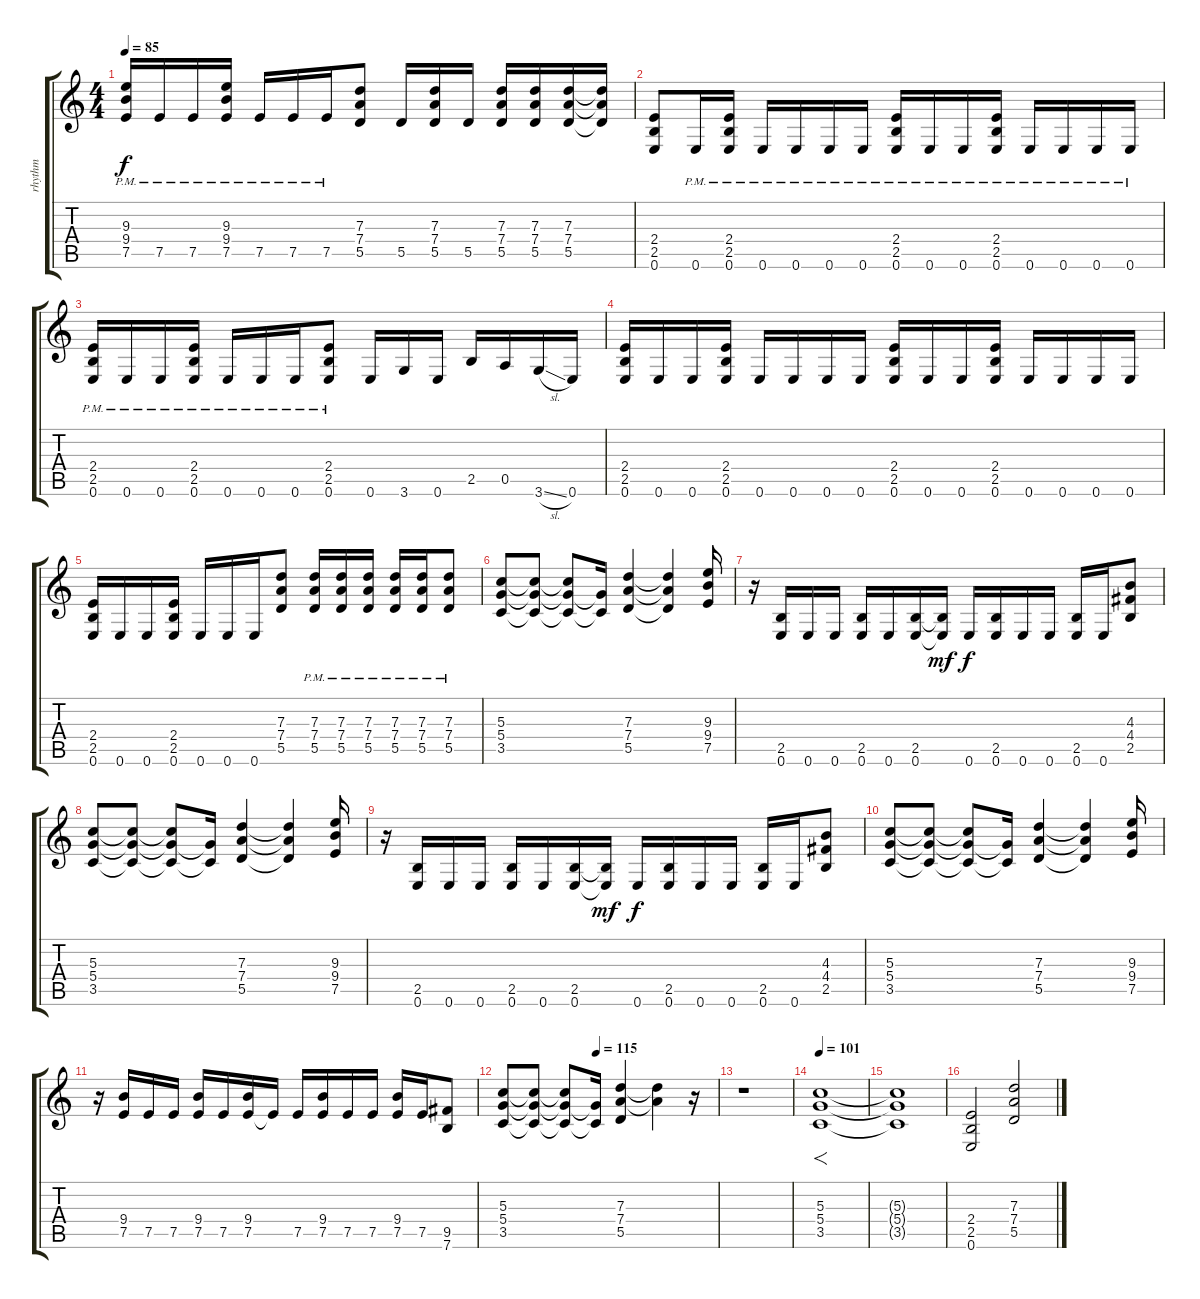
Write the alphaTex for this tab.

\track ("rhythm" "rhythm") {instrument distortionguitar}
\staff {score tabs}
\tuning (E4 B3 G3 D3 A2 E2) {hide}
\ts (4 4)
\tempo 85
\clef g2
\ks c
(9.3{pm} 9.4{pm} 7.5{pm}).16{dy f} 7.5{pm}.16 7.5{pm}.16 (9.3{pm} 9.4{pm} 7.5{pm}).16 7.5{pm}.16 7.5{pm}.16 7.5{pm}.16 (7.3 7.4 5.5).8 5.5.16 (7.3 7.4 5.5).16 5.5.16 (7.3 7.4 5.5).16 (7.3 7.4 5.5).16 (7.3 7.4 5.5).16 (7.3{t} 7.4{t} 5.5{t}).16 |
(2.4 2.5 0.6).8 0.6{pm}.16 (2.4 2.5 0.6{pm}).16 0.6{pm}.16 0.6{pm}.16 0.6{pm}.16 0.6{pm}.16 (2.4 2.5 0.6{pm}).16 0.6{pm}.16 0.6{pm}.16 (2.4{pm} 2.5{pm} 0.6{pm}).16 0.6{pm}.16 0.6{pm}.16 0.6{pm}.16 0.6{pm}.16 |
(2.4{pm} 2.5{pm} 0.6{pm}).16 0.6{pm}.16 0.6{pm}.16 (2.4{pm} 2.5{pm} 0.6{pm}).16 0.6{pm}.16 0.6{pm}.16 0.6{pm}.16 (2.4{pm} 2.5{pm} 0.6{pm}).8 0.6.16 3.6.16 0.6.16 2.5.16 0.5.16 3.6{sl}.16 0.6.16 |
(2.4 2.5 0.6).16 0.6.16 0.6.16 (2.4 2.5 0.6).16 0.6.16 0.6.16 0.6.16 0.6.16 (2.4 2.5 0.6).16 0.6.16 0.6.16 (2.4 2.5 0.6).16 0.6.16 0.6.16 0.6.16 0.6.16 |
(2.4 2.5 0.6).16 0.6.16 0.6.16 (2.4 2.5 0.6).16 0.6.16 0.6.16 0.6.16 (7.3 7.4 5.5).8 (7.3{pm} 7.4{pm} 5.5{pm}).16 (7.3{pm} 7.4{pm} 5.5{pm}).16 (7.3{pm} 7.4{pm} 5.5{pm}).16 (7.3{pm} 7.4{pm} 5.5{pm}).16 (7.3{pm} 7.4{pm} 5.5{pm}).16 (7.3{pm} 7.4{pm} 5.5{pm}).8 |
(5.3 5.4 3.5).8 (5.3{t} 5.4{t} 3.5{t}).8 (5.3{t} 5.4{t} 3.5{t}).8 (5.4{t} 3.5{t}).16 (7.3 7.4 5.5).4 (7.3{t} 7.4{t} 5.5{t}).4 (9.3 9.4 7.5).16 |
r.16 (2.5 0.6).16 0.6.16 0.6.16 (2.5 0.6).16 0.6.16 (2.5 0.6).16 (2.5{t} 0.6{t}).16{dy mf} 0.6.16{dy f} (2.5 0.6).16 0.6.16 0.6.16 (2.5 0.6).16 0.6.16 (4.3 4.4 2.5).8 |
(5.3 5.4 3.5).8 (5.3{t} 5.4{t} 3.5{t}).8 (5.3{t} 5.4{t} 3.5{t}).8 (5.4{t} 3.5{t}).16 (7.3 7.4 5.5).4 (7.3{t} 7.4{t} 5.5{t}).4 (9.3 9.4 7.5).16 |
r.16 (2.5 0.6).16 0.6.16 0.6.16 (2.5 0.6).16 0.6.16 (2.5 0.6).16 (2.5{t} 0.6{t}).16{dy mf} 0.6.16{dy f} (2.5 0.6).16 0.6.16 0.6.16 (2.5 0.6).16 0.6.16 (4.3 4.4 2.5).8 |
(5.3 5.4 3.5).8 (5.3{t} 5.4{t} 3.5{t}).8 (5.3{t} 5.4{t} 3.5{t}).8 (5.4{t} 3.5{t}).16 (7.3 7.4 5.5).4 (7.3{t} 7.4{t} 5.5{t}).4 (9.3 9.4 7.5).16 |
r.16 (9.4 7.5).16 7.5.16 7.5.16 (9.4 7.5).16 7.5.16 (9.4 7.5).16 7.5{t}.16 7.5.16 (9.4 7.5).16 7.5.16 7.5.16 (9.4 7.5).16 7.5.16 (9.5 7.6).8 |
\tempo (115 0.4375)
(5.3 5.4 3.5).8 (5.3{t} 5.4{t} 3.5{t}).8 (5.3{t} 5.4{t} 3.5{t}).8 (5.4{t} 3.5{t}).16 (7.3 7.4 5.5).4 (7.3{t} 7.4{t}).4 r.16 |
r.1 |
\tempo 101
(5.3 5.4 3.5).1{f} |
(5.3{t} 5.4{t} 3.5{t}).1 |
(2.4 2.5 0.6).2 (7.3 7.4 5.5).2
